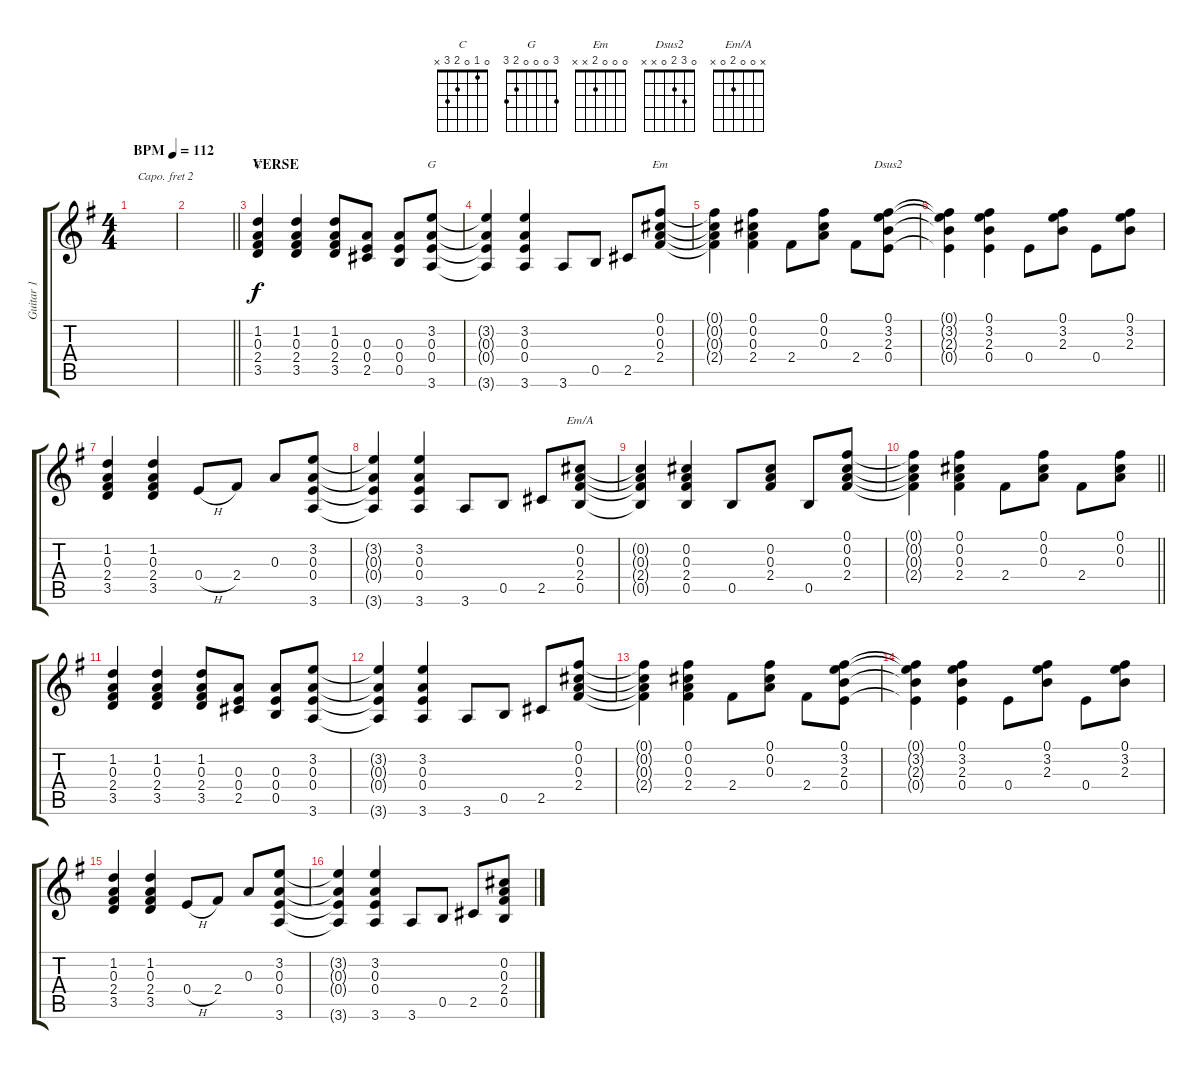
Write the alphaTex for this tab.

\track ("Guitar 1" "Guitar 1") {instrument acousticguitarnylon}
\staff {score tabs}
\capo 2
\tuning (E4 B3 G3 D3 A2 E2) {hide}
\chord ("C" 0 1 0 2 3 x)
\chord ("G" 3 0 0 0 2 3)
\chord ("Em" 0 0 0 2 x x)
\chord ("Dsus2" 0 3 2 0 x x)
\chord ("Em/A" x 0 0 2 0 x)
\ts (4 4)
\tempo (112 "BPM")
\clef g2
\ks g
|
\barLineRight lightlight
|
\section ("" "VERSE")
(1.2 0.3 2.4 3.5).4{ch "C"} (1.2 0.3 2.4 3.5).4 (1.2 0.3 2.4 3.5).8 (0.3 0.4 2.5).8 (0.3 0.4 0.5).8 (3.2 0.3 0.4 3.6).8{ch "G"} |
(3.2{t} 0.3{t} 0.4{t} 3.6{t}).4 (3.2 0.3 0.4 3.6).4 3.6.8 0.5.8 2.5.8 (0.1 0.2 0.3 2.4).8{ch "Em"} |
(0.1{t} 0.2{t} 0.3{t} 2.4{t}).4 (0.1 0.2 0.3 2.4).4 2.4.8 (0.1 0.2 0.3).8 2.4.8 (0.1 3.2 2.3 0.4).8{ch "Dsus2"} |
(0.1{t} 3.2{t} 2.3{t} 0.4{t}).4 (0.1 3.2 2.3 0.4).4 0.4.8 (0.1 3.2 2.3).8 0.4.8 (0.1 3.2 2.3).8 |
(1.2 0.3 2.4 3.5).4 (1.2 0.3 2.4 3.5).4 0.4{h}.8 2.4.8 0.3.8 (3.2 0.3 0.4 3.6).8 |
(3.2{t} 0.3{t} 0.4{t} 3.6{t}).4 (3.2 0.3 0.4 3.6).4 3.6.8 0.5.8 2.5.8 (0.2 0.3 2.4 0.5).8{ch "Em/A"} |
(0.2{t} 0.3{t} 2.4{t} 0.5{t}).4 (0.2 0.3 2.4 0.5).4 0.5.8 (0.2 0.3 2.4).8 0.5.8 (0.1 0.2 0.3 2.4).8 |
\barLineRight lightlight
(0.1{t} 0.2{t} 0.3{t} 2.4{t}).4 (0.1 0.2 0.3 2.4).4 2.4.8 (0.1 0.2 0.3).8 2.4.8 (0.1 0.2 0.3).8 |
\section ("" "")
(1.2 0.3 2.4 3.5).4 (1.2 0.3 2.4 3.5).4 (1.2 0.3 2.4 3.5).8 (0.3 0.4 2.5).8 (0.3 0.4 0.5).8 (3.2 0.3 0.4 3.6).8 |
(3.2{t} 0.3{t} 0.4{t} 3.6{t}).4 (3.2 0.3 0.4 3.6).4 3.6.8 0.5.8 2.5.8 (0.1 0.2 0.3 2.4).8 |
(0.1{t} 0.2{t} 0.3{t} 2.4{t}).4 (0.1 0.2 0.3 2.4).4 2.4.8 (0.1 0.2 0.3).8 2.4.8 (0.1 3.2 2.3 0.4).8 |
(0.1{t} 3.2{t} 2.3{t} 0.4{t}).4 (0.1 3.2 2.3 0.4).4 0.4.8 (0.1 3.2 2.3).8 0.4.8 (0.1 3.2 2.3).8 |
(1.2 0.3 2.4 3.5).4 (1.2 0.3 2.4 3.5).4 0.4{h}.8 2.4.8 0.3.8 (3.2 0.3 0.4 3.6).8 |
(3.2{t} 0.3{t} 0.4{t} 3.6{t}).4 (3.2 0.3 0.4 3.6).4 3.6.8 0.5.8 2.5.8 (0.2 0.3 2.4 0.5).8
